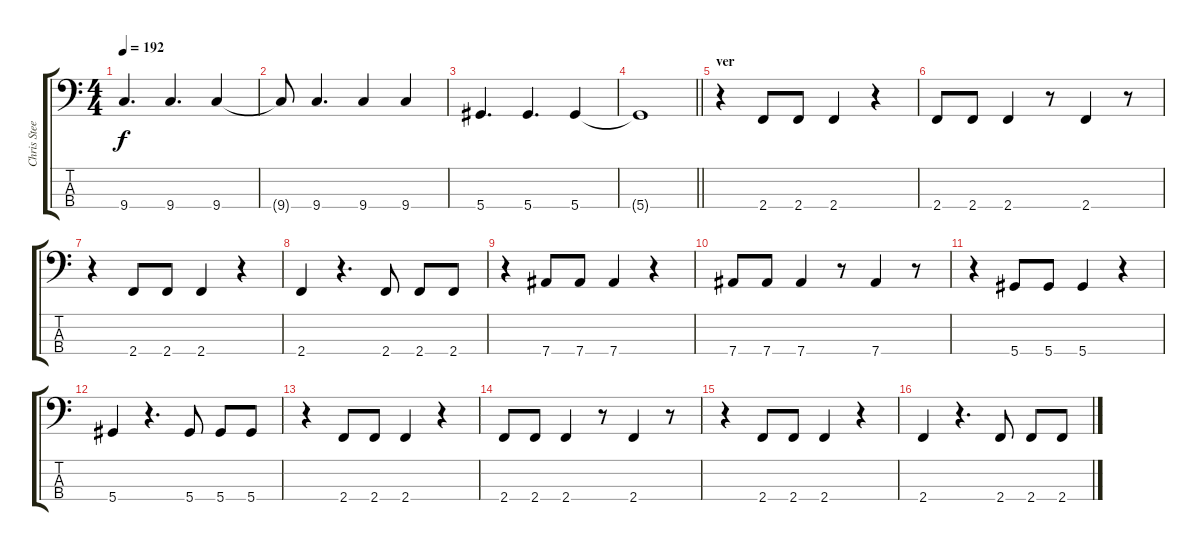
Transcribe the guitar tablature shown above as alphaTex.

\track ("Chris Steele" "Chris Stee") {instrument electricbasspick}
\staff {score tabs}
\tuning (Gb2 Db2 Ab1 Eb1) {hide}
\ts (4 4)
\tempo 192
\clef f4
\ks c
9.4.4{d dy f} 9.4.4{d} 9.4.4 |
9.4{t}.8 9.4.4{d} 9.4.4 9.4.4 |
5.4.4{d} 5.4.4{d} 5.4.4 |
\barLineRight lightlight
5.4{t}.1 |
\section ("" "ver")
r.4 2.4.8 2.4.8 2.4.4 r.4 |
2.4.8 2.4.8 2.4.4 r.8 2.4.4 r.8 |
r.4 2.4.8 2.4.8 2.4.4 r.4 |
2.4.4 r.4{d} 2.4.8 2.4.8 2.4.8 |
r.4 7.4.8 7.4.8 7.4.4 r.4 |
7.4.8 7.4.8 7.4.4 r.8 7.4.4 r.8 |
r.4 5.4.8 5.4.8 5.4.4 r.4 |
5.4.4 r.4{d} 5.4.8 5.4.8 5.4.8 |
r.4 2.4.8 2.4.8 2.4.4 r.4 |
2.4.8 2.4.8 2.4.4 r.8 2.4.4 r.8 |
r.4 2.4.8 2.4.8 2.4.4 r.4 |
2.4.4 r.4{d} 2.4.8 2.4.8 2.4.8
